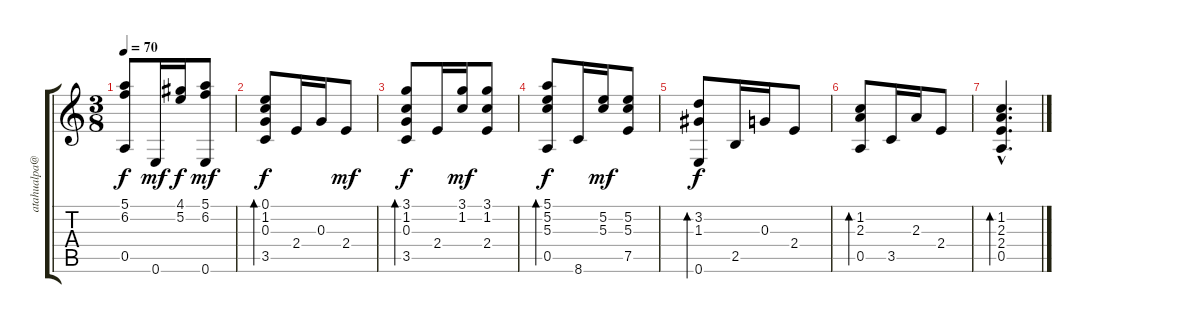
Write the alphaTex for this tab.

\track ("" "atahualpa@") {instrument acousticguitarnylon}
\staff {score tabs}
\tuning (E4 B3 G3 D3 A2 E2) {hide}
\ts (3 8)
\tempo 70
\clef g2
\ks c
(5.1 6.2 0.5).8{dy f} 0.6.16{dy mf} (4.1 5.2).16{dy f} (5.1 6.2 0.6).8{dy mf} |
(0.1 1.2 0.3 3.5).8{bd 120 dy f} 2.4.16 0.3.16 2.4.8{dy mf} |
(3.1 1.2 0.3 3.5).8{bd 120 dy f} 2.4.16 (3.1 1.2).16{dy mf} (3.1 1.2 2.4).8 |
(5.1 5.2 5.3 0.5).8{bd 120 dy f} 8.6.16 (5.2 5.3).16{dy mf} (5.2 5.3 7.5).8 |
(3.2 1.3 0.6).8{bd 120 dy f} 2.5.16 0.3.16 2.4.8 |
(1.2 2.3 0.5).8{bd 120} 3.5.16 2.3.16 2.4.8 |
(1.2{hac} 2.3{hac} 2.4{hac} 0.5{hac}).4{d bd 120}
